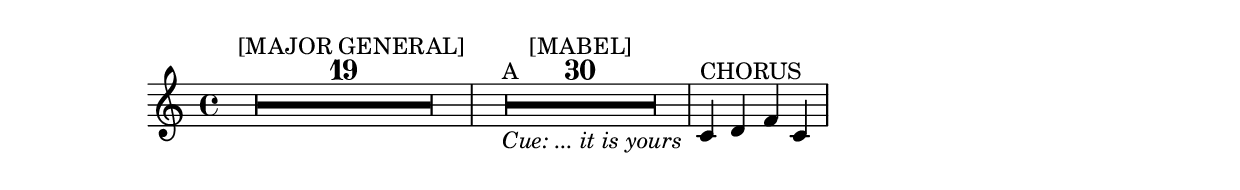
%% DO NOT EDIT this file manually; it is automatically
%% generated from LSR http://lsr.dsi.unimi.it
%% Make any changes in LSR itself, or in Documentation/snippets/new/ ,
%% and then run scripts/auxiliar/makelsr.py
%%
%% This file is in the public domain.
\version "2.14.0"

\header {
  lsrtags = "rhythms, text"

%% Translation of GIT committish: 70f5f30161f7b804a681cd080274bfcdc9f4fe8c
texidoces = "
Los elementos de marcado aplicados a un silencio multicompás se
centran encima o debajo de éste.  Los elementos de marcado extensos
que se adjuntan a silencios multicompás no producen la expansión del
compás.  Para expandir un silencio multicompás de forma que quepa todo
el marcado, utilice un silencio de separación con un marcado aplicado
antes del silencio multicompás.

Observe que el silencio separador produce la inserción de un compás.
El texto aplicado a un siencio sparador de esta forma se alinea por la
izquierda a la posición en que la nota estaría situada dentro del
compás, pero si la longitud del compás está determinada por la
longitud del texto, éste aparecerá centrado.

"

doctitlees = "Marcado de silencios multicompás"


%% Translation of GIT committish: 0a868be38a775ecb1ef935b079000cebbc64de40
  texidocde = "Textbeschriftungen, die an Mehrtaktpausen gehängt wird,
wird über oder unter der Pause zentriert.  Lange Beschriftungen
lassen den Takt nicht breiter werden.  Um eine Mehrtaktpause einer
Beschriftung anzupassen, muss eine unsichtbare Pause mit der
Beschriftung direkt vor der Mehrtaktpause eingesetzt werden.

Man sollte beachten, dass unsichtbare Pausen automatische Taktstriche
nach sich ziehen.  Text, der an eine unsichtbare Pause gehängt wird,
ist links ausgerichtet an der Position, wo die Pause erscheinen
würde.  Wenn aber die Länge des Taktes durch die Länge des Textes
bestimmt wird, sieht es so aus, als ob der Text zentriert gesetzt
ist."

  doctitlede = "Textbeschriftung und Mehrtaktpausen"



%% Translation of GIT committish: 4da4307e396243a5a3bc33a0c2753acac92cb685
  texidocfr = "
Lorsque du texte est attaché à un silence multi-mesures, il sera centré
dans la mesure, au-dessus ou en dessous de la portée.  Afin d'étirer la
mesure dans le cas ou ce texte est relativement long, il suffit
d'insérer un silence invisible auquel on attache le texte en question,
avant le silence multi-mesures.

Rappelez-vous qu'un silence invisible génère une barre de mesure.  Le
texte attaché à ce silence invisible sera alors aligné sur la gauche de
là où serait positionnée la note.  Cependant, si la taille de la mesure
est déterminée par la longueur du texte, il apparaîtra comme centré.

"
  doctitlefr = "Ajout de texte à un silence multi-mesures"

  texidoc = "
Markups attached to a multi-measure rest will be centered above or
below it.  Long markups attached to multi-measure rests do not cause
the measure to expand.  To expand a multi-measure rest to fit the
markup, use a spacer rest with an attached markup before the
multi-measure rest.

Note that the spacer rest causes a bar line to be inserted.  Text
attached to a spacer rest in this way is left-aligned to the position
where the note would be placed in the measure, but if the measure
length is determined by the length of the text, the text will appear to
be centered.

"
  doctitle = "Multi-measure rest markup"
} % begin verbatim

\relative c' {
  \compressFullBarRests
  \textLengthOn
  s1*0^\markup { [MAJOR GENERAL] }
  R1*19
  s1*0_\markup { \italic { Cue: ... it is yours } }
  s1*0^\markup { A }
  R1*30^\markup { [MABEL] }
  \textLengthOff
  c4^\markup { CHORUS } d f c
}
